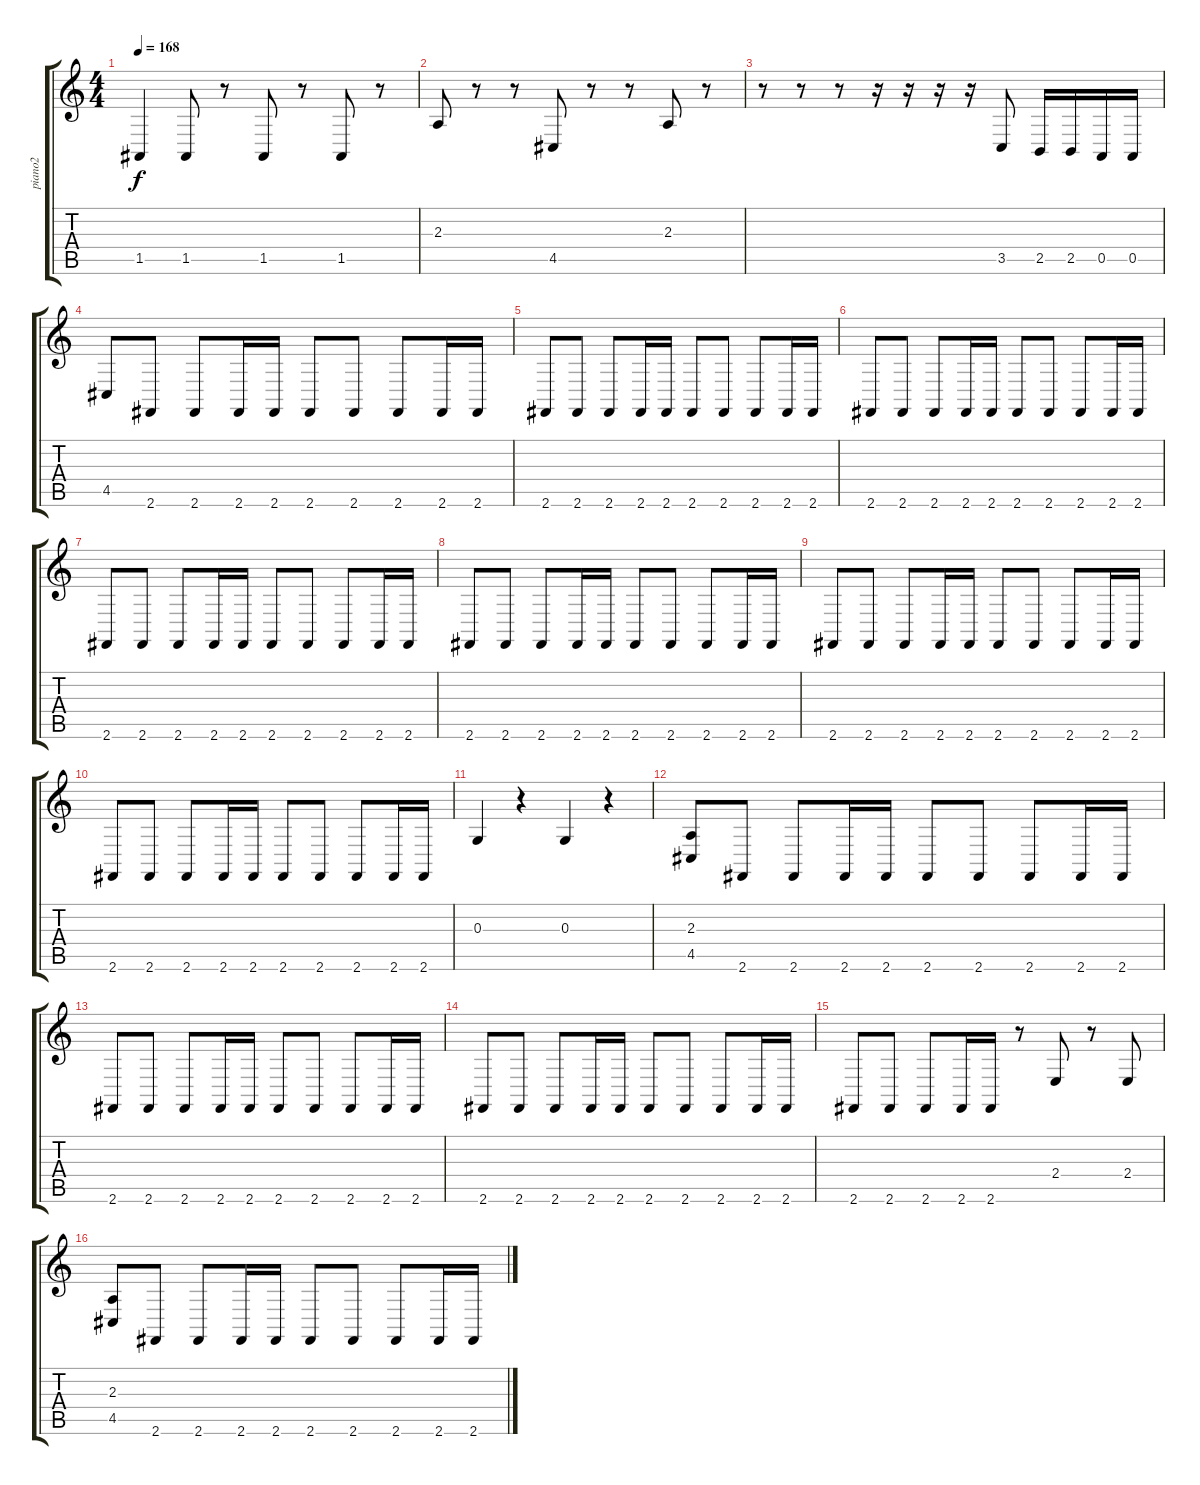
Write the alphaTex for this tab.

\track ("piano2" "piano2") {instrument acousticgrandpiano}
\staff {score tabs}
\tuning (E4 B3 G3 D3 A2 E2) {hide}
\ts (4 4)
\tempo 168
\clef g2
\ks c
1.5.4{dy f} 1.5.8 r.8 1.5.8 r.8 1.5.8 r.8 |
2.3.8 r.8 r.8 4.5.8 r.8 r.8 2.3.8 r.8 |
r.8 r.8 r.8 r.16 r.16 r.16 r.16 3.5.8 2.5.16 2.5.16 0.5.16 0.5.16 |
4.5.8 2.6.8 2.6.8 2.6.16 2.6.16 2.6.8 2.6.8 2.6.8 2.6.16 2.6.16 |
2.6.8 2.6.8 2.6.8 2.6.16 2.6.16 2.6.8 2.6.8 2.6.8 2.6.16 2.6.16 |
2.6.8 2.6.8 2.6.8 2.6.16 2.6.16 2.6.8 2.6.8 2.6.8 2.6.16 2.6.16 |
2.6.8 2.6.8 2.6.8 2.6.16 2.6.16 2.6.8 2.6.8 2.6.8 2.6.16 2.6.16 |
2.6.8 2.6.8 2.6.8 2.6.16 2.6.16 2.6.8 2.6.8 2.6.8 2.6.16 2.6.16 |
2.6.8 2.6.8 2.6.8 2.6.16 2.6.16 2.6.8 2.6.8 2.6.8 2.6.16 2.6.16 |
2.6.8 2.6.8 2.6.8 2.6.16 2.6.16 2.6.8 2.6.8 2.6.8 2.6.16 2.6.16 |
0.3.4 r.4 0.3.4 r.4 |
(2.3 4.5).8 2.6.8 2.6.8 2.6.16 2.6.16 2.6.8 2.6.8 2.6.8 2.6.16 2.6.16 |
2.6.8 2.6.8 2.6.8 2.6.16 2.6.16 2.6.8 2.6.8 2.6.8 2.6.16 2.6.16 |
2.6.8 2.6.8 2.6.8 2.6.16 2.6.16 2.6.8 2.6.8 2.6.8 2.6.16 2.6.16 |
2.6.8 2.6.8 2.6.8 2.6.16 2.6.16 r.8 2.4.8 r.8 2.4.8 |
(2.3 4.5).8 2.6.8 2.6.8 2.6.16 2.6.16 2.6.8 2.6.8 2.6.8 2.6.16 2.6.16
